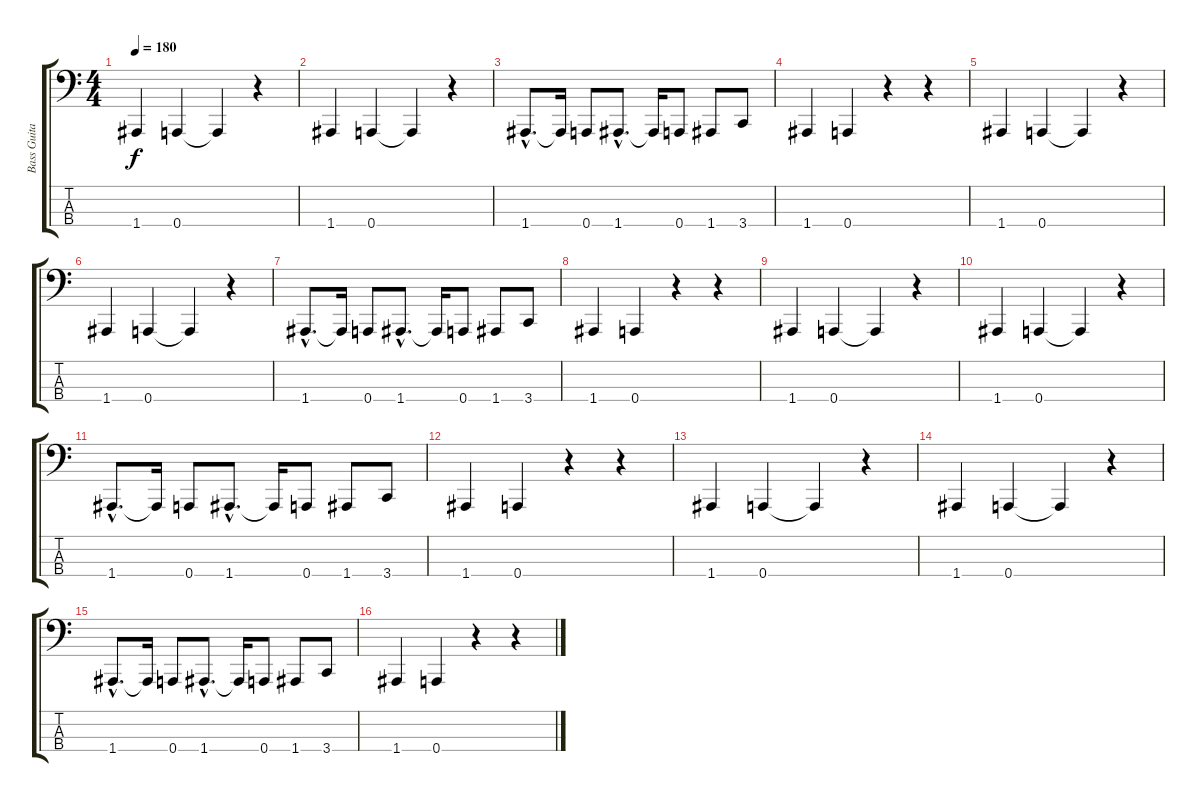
\track ("Bass Guitar" "Bass Guita") {instrument electricbassfinger}
\staff {score tabs}
\tuning (C2 G1 D1 A0) {hide}
\ts (4 4)
\tempo 180
\clef f4
\ks c
1.4.4{dy f} 0.4.4 0.4{t}.4 r.4 |
1.4.4 0.4.4 0.4{t}.4 r.4 |
1.4{hac}.8{d} 1.4{t}.16 0.4.8 1.4{hac}.8{d} 1.4{t}.16 0.4.8 1.4.8 3.4.8 |
1.4.4 0.4.4 r.4 r.4 |
1.4.4 0.4.4 0.4{t}.4 r.4 |
1.4.4 0.4.4 0.4{t}.4 r.4 |
1.4{hac}.8{d} 1.4{t}.16 0.4.8 1.4{hac}.8{d} 1.4{t}.16 0.4.8 1.4.8 3.4.8 |
1.4.4 0.4.4 r.4 r.4 |
1.4.4 0.4.4 0.4{t}.4 r.4 |
1.4.4 0.4.4 0.4{t}.4 r.4 |
1.4{hac}.8{d} 1.4{t}.16 0.4.8 1.4{hac}.8{d} 1.4{t}.16 0.4.8 1.4.8 3.4.8 |
1.4.4 0.4.4 r.4 r.4 |
1.4.4 0.4.4 0.4{t}.4 r.4 |
1.4.4 0.4.4 0.4{t}.4 r.4 |
1.4{hac}.8{d} 1.4{t}.16 0.4.8 1.4{hac}.8{d} 1.4{t}.16 0.4.8 1.4.8 3.4.8 |
1.4.4 0.4.4 r.4 r.4
